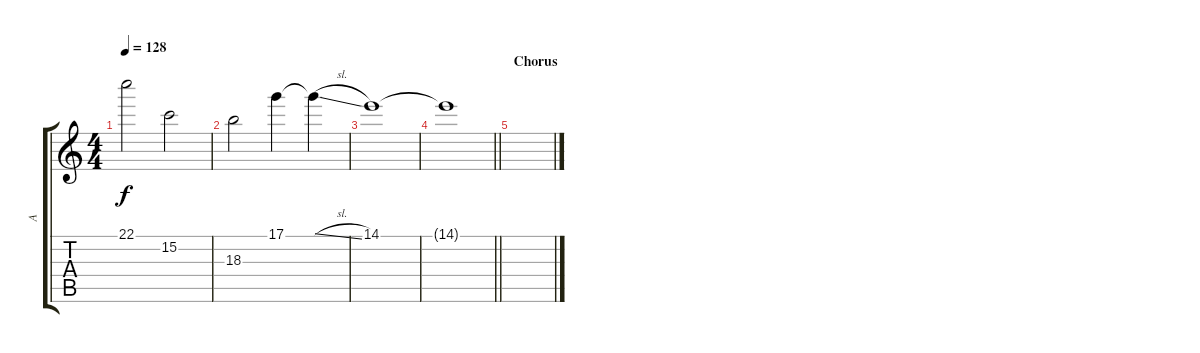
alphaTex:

\track ("A" "A") {instrument overdrivenguitar}
\staff {score tabs}
\tuning (D4 A3 F3 C3 G2 C2) {hide}
\ts (4 4)
\tempo 128
\clef g2
\ks c
22.1.2{dy f} 15.2.2 |
18.3.2 17.1.4 17.1{sl t}.4 |
14.1.1 |
\barLineRight lightlight
14.1{t}.1 |
\section ("" "Chorus")
